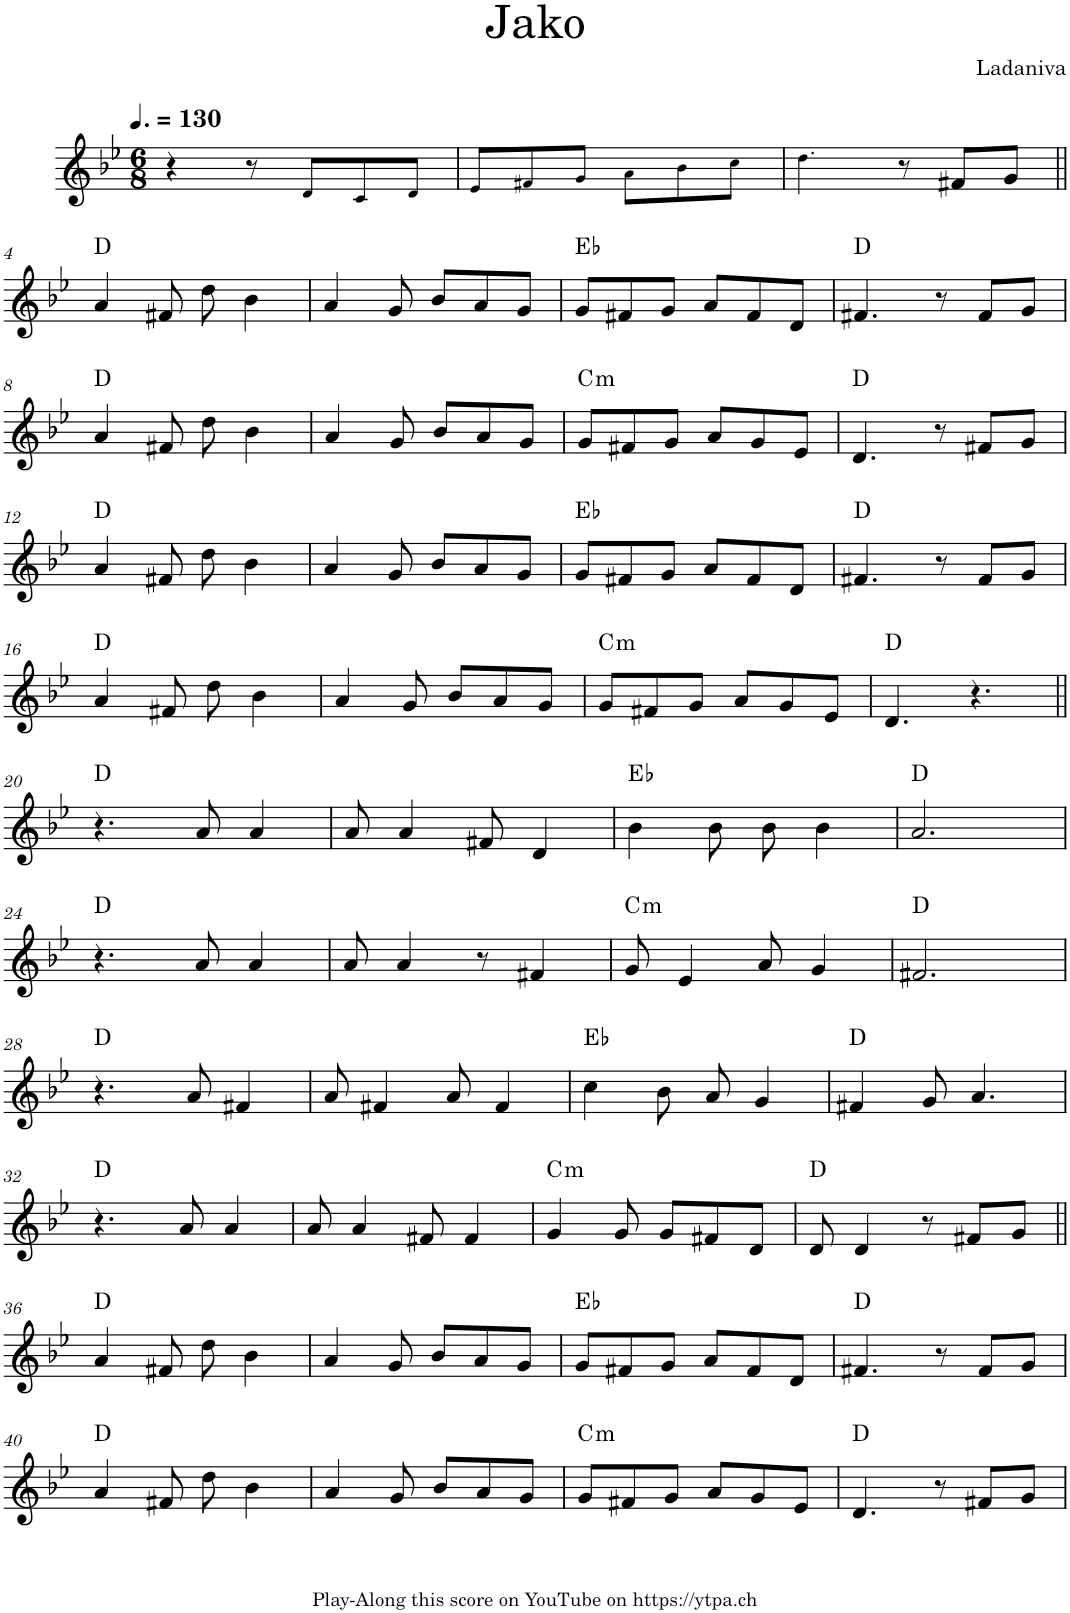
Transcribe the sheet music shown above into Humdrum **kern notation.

**kern	**harte
*part1	*part1
*staff1	*
*I"Piano	*
*I'Pno.	*
*clefG2	*
*k[b-e-]	*
*M6/8	*
*MM195	*
=1	=1
4r	.
8r	.
8d!/L	.
8c!/	.
8d!/J	.
=2	=2
8e-!/L	.
8f#X!/	.
8g!/J	.
8a!\L	.
8b-!\	.
8cc!\J	.
=3	=3
4.dd!\	.
8r	.
8f#X/L	.
8g/J	.
!!LO:LB:g=z
=4||	=4||
4a/	D:maj
8f#X/	.
8dd\	.
4b-\	.
=5	=5
4a/	.
8g/	.
8b-/L	.
8a/	.
8g/J	.
=6	=6
8g/L	Eb:maj
8f#X/	.
8g/J	.
8a/L	.
8f#/	.
8d/J	.
=7	=7
4.f#X/	D:maj
8r	.
8f#/L	.
8g/J	.
!!LO:LB:g=z
=8	=8
4a/	D:maj
8f#X/	.
8dd\	.
4b-\	.
=9	=9
4a/	.
8g/	.
8b-/L	.
8a/	.
8g/J	.
=10	=10
!	!LO:H:kt=m
8g/L	C:min
8f#X/	.
8g/J	.
8a/L	.
8g/	.
8e-/J	.
=11	=11
4.d/	D:maj
8r	.
8f#X/L	.
8g/J	.
!!LO:LB:g=z
=12	=12
4a/	D:maj
8f#X/	.
8dd\	.
4b-\	.
=13	=13
4a/	.
8g/	.
8b-/L	.
8a/	.
8g/J	.
=14	=14
8g/L	Eb:maj
8f#X/	.
8g/J	.
8a/L	.
8f#/	.
8d/J	.
=15	=15
4.f#X/	D:maj
8r	.
8f#/L	.
8g/J	.
!!LO:LB:g=z
=16	=16
4a/	D:maj
8f#X/	.
8dd\	.
4b-\	.
=17	=17
4a/	.
8g/	.
8b-/L	.
8a/	.
8g/J	.
=18	=18
!	!LO:H:kt=m
8g/L	C:min
8f#X/	.
8g/J	.
8a/L	.
8g/	.
8e-/J	.
=19	=19
4.d/	D:maj
4.r	.
!!LO:LB:g=z
=20||	=20||
4.r	D:maj
8a/	.
4a/	.
=21	=21
8a/	.
4a/	.
8f#X/	.
4d/	.
=22	=22
4b-\	Eb:maj
8b-\	.
8b-\	.
4b-\	.
=23	=23
2.a/	D:maj
!!LO:LB:g=z
=24	=24
4.r	D:maj
8a/	.
4a/	.
=25	=25
8a/	.
4a/	.
8r	.
4f#X/	.
=26	=26
!	!LO:H:kt=m
8g/	C:min
4e-/	.
8a/	.
4g/	.
=27	=27
2.f#X/	D:maj
!!LO:LB:g=z
=28	=28
4.r	D:maj
8a/	.
4f#X/	.
=29	=29
8a/	.
4f#X/	.
8a/	.
4f#/	.
=30	=30
4cc\	Eb:maj
8b-\	.
8a/	.
4g/	.
=31	=31
4f#X/	D:maj
8g/	.
4.a/	.
!!LO:LB:g=z
=32	=32
4.r	D:maj
8a/	.
4a/	.
=33	=33
8a/	.
4a/	.
8f#X/	.
4f#/	.
=34	=34
!	!LO:H:kt=m
4g/	C:min
8g/	.
8g/L	.
8f#X/	.
8d/J	.
=35	=35
8d/	D:maj
4d/	.
8r	.
8f#X/L	.
8g/J	.
!!LO:LB:g=z
=36||	=36||
4a/	D:maj
8f#X/	.
8dd\	.
4b-\	.
=37	=37
4a/	.
8g/	.
8b-/L	.
8a/	.
8g/J	.
=38	=38
8g/L	Eb:maj
8f#X/	.
8g/J	.
8a/L	.
8f#/	.
8d/J	.
=39	=39
4.f#X/	D:maj
8r	.
8f#/L	.
8g/J	.
!!LO:LB:g=z
=40	=40
4a/	D:maj
8f#X/	.
8dd\	.
4b-\	.
=41	=41
4a/	.
8g/	.
8b-/L	.
8a/	.
8g/J	.
=42	=42
!	!LO:H:kt=m
8g/L	C:min
8f#X/	.
8g/J	.
8a/L	.
8g/	.
8e-/J	.
=43	=43
4.d/	D:maj
8r	.
8f#X/L	.
8g/J	.
=	=
*-	*-
